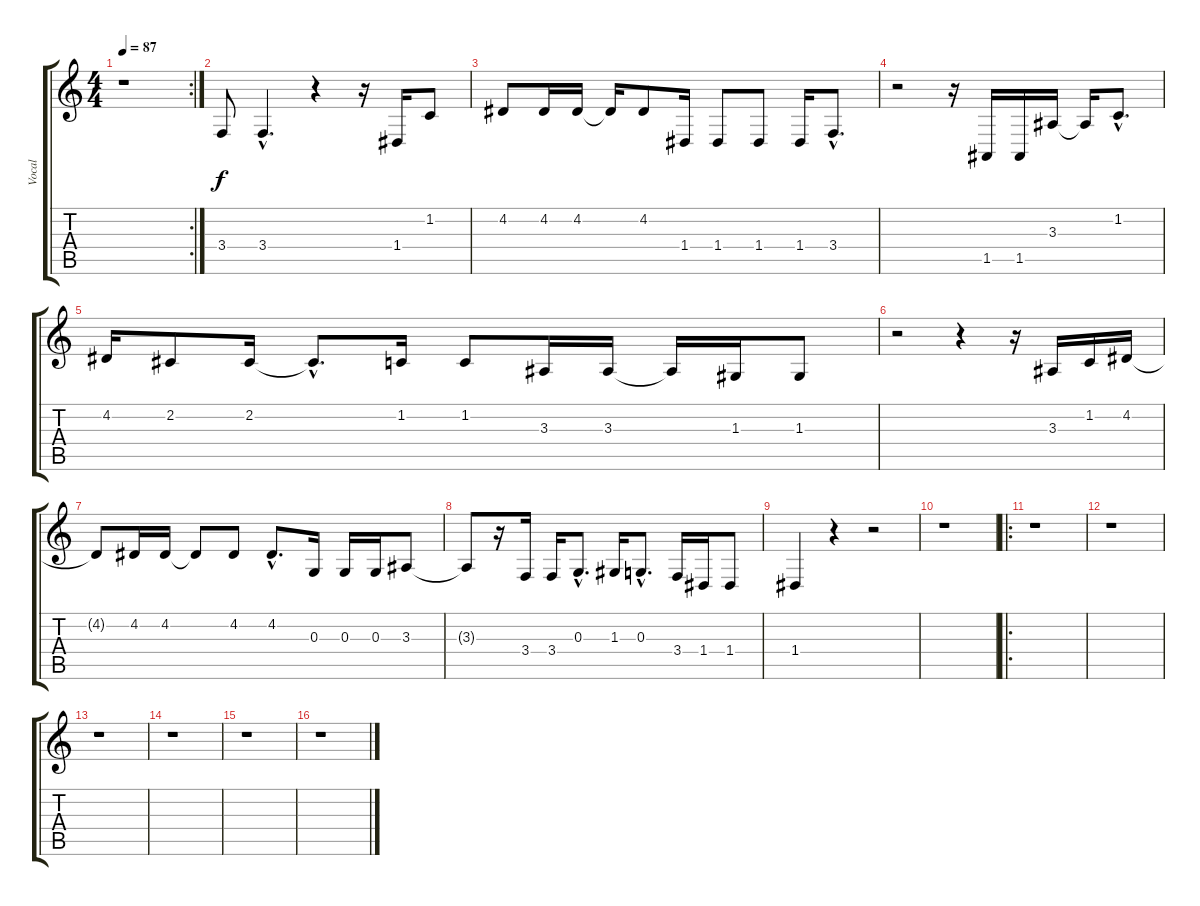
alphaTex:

\track ("Vocal" "Vocal") {instrument brightacousticpiano}
\staff {score tabs}
\tuning (E4 B3 G3 D3 A2 E2) {hide}
\rc 2
\ts (4 4)
\tempo 87
\clef g2
\ks c
r.1{dy f} |
3.4.8 3.4{hac}.4{d} r.4 r.16 1.4.16 1.2.8 |
4.2.8 4.2.16 4.2.16 4.2{t}.16 4.2.8 1.4.16 1.4.8 1.4.8 1.4.16 3.4{hac}.8{d} |
r.2 r.16 1.5.16 1.5.16 3.3.16 3.3{t}.16 1.2{hac}.8{d} |
4.2.16 2.2.8 2.2.16 2.2{hac t}.8{d} 1.2.16 1.2.8 3.3.16 3.3.16 3.3{t}.16 1.3.16 1.3.8 |
r.2 r.4 r.16 3.3.16 1.2.16 4.2.16 |
4.2{t}.8 4.2.16 4.2.16 4.2{t}.8 4.2.8 4.2{hac}.8{d} 0.3.16 0.3.16 0.3.16 3.3.8 |
3.3{t}.8 r.16 3.4.16 3.4.16 0.3{hac}.8{d} 1.3.16 0.3{hac}.8{d} 3.4.16 1.4.16 1.4.8 |
1.4.4 r.4 r.2 |
r.1 |
\ro
r.1 |
r.1 |
r.1 |
r.1 |
r.1 |
r.1
